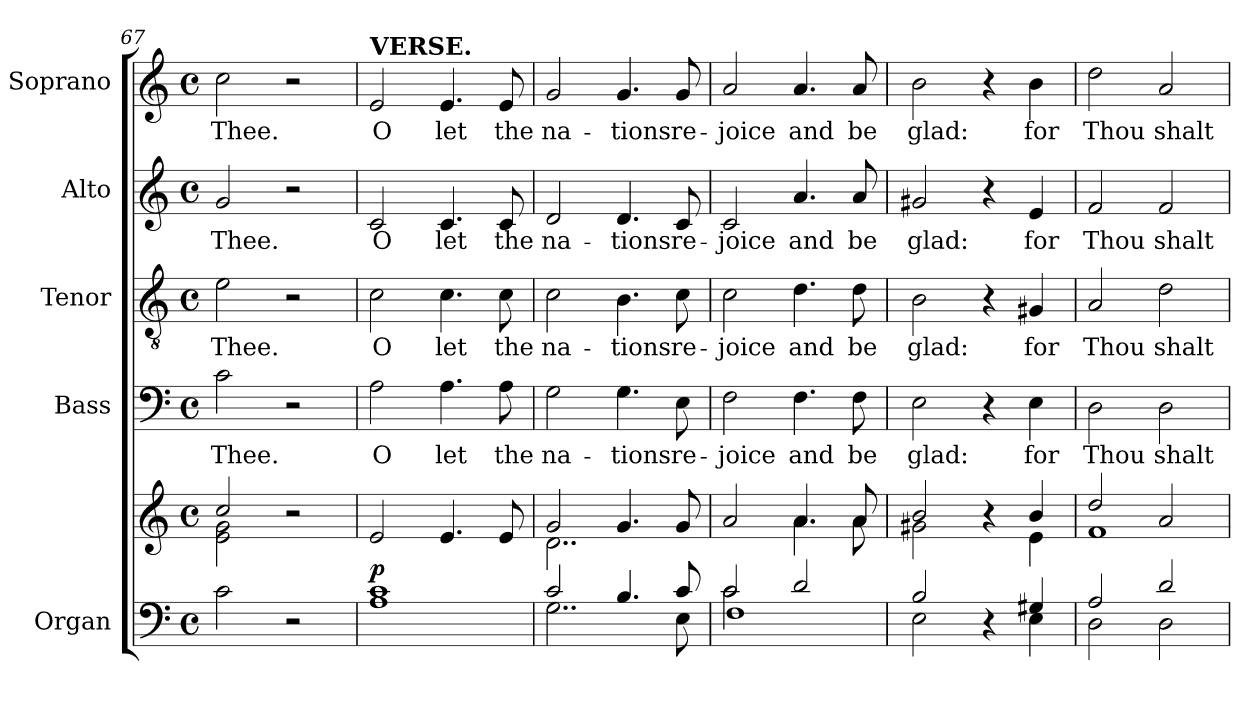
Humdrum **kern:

**kern	**kern	**dynam	**kern	**text	**kern	**text	**kern	**text	**kern	**text
*part5	*part5	*part5	*part4	*part4	*part3	*part3	*part2	*part2	*part1	*part1
*staff6	*staff5	*staff5/6	*staff4	*staff4	*staff3	*staff3	*staff2	*staff2	*staff1	*staff1
*I"Organ	*	*	*I"Bass	*	*I"Tenor	*	*I"Alto	*	*I"Soprano	*
*I'Org.	*	*	*I'B.	*	*I'T.	*	*I'A.	*	*I'S.	*
*clefF4	*clefG2	*	*clefF4	*	*clefGv2	*	*clefG2	*	*clefG2	*
*	*	*	*	*	*ITrd7c12	*	*	*	*	*
*k[]	*k[]	*	*k[]	*	*k[]	*	*k[]	*	*k[]	*
*C:	*C:	*	*C:	*	*C:	*	*C:	*	*C:	*
*M4/4	*M4/4	*	*M4/4	*	*M4/4	*	*M4/4	*	*M4/4	*
*met(c)	*met(c)	*	*met(c)	*	*met(c)	*	*met(c)	*	*met(c)	*
=67	=67	=67	=67	=67	=67	=67	=67	=67	=67	=67
*	*^	*	*	*	*	*	*	*	*	*
!	!	!	!	!	!LO:LY:b:color=#000000	!	!	!	!	!	!
!	!	!	!	!	!	!	!LO:LY:b:color=#000000	!	!	!	!
!	!	!	!	!	!	!	!	!	!LO:LY:b:color=#000000	!	!
!	!	!	!	!	!	!	!	!	!	!	!LO:LY:b:color=#000000
2ci\	2cci/	2ei\ 2gi	.	2ci\	Thee.	2Ei\	Thee.	2gi/	Thee.	2cci\	Thee.
2r	2r	2ryy	.	2r	.	2r	.	2r	.	2r	.
*	*v	*v	*	*	*	*	*	*	*	*	*
=68	=68	=68	=68	=68	=68	=68	=68	=68	=68	=68
*	*^	*	*	*	*	*	*	*	*	*
!	!	!	!	!	!LO:LY:b:color=#000000	!	!	!	!	!	!
*	*v	*v	*	*	*	*	*	*	*	*	*
*	*^	*	*	*	*	*	*	*	*	*
!	!	!	!	!	!	!	!LO:LY:b:color=#000000	!	!	!	!
*	*v	*v	*	*	*	*	*	*	*	*	*
*	*^	*	*	*	*	*	*	*	*	*
!	!	!	!	!	!	!	!	!	!LO:LY:b:color=#000000	!	!
*	*v	*v	*	*	*	*	*	*	*	*	*
*	*^	*	*	*	*	*	*	*	*	*
!	!	!	!	!	!	!	!	!	!	!LO:TX:a:B:t=VERSE.	!
!	!	!	!	!	!	!	!	!	!	!	!LO:LY:b:color=#000000
*	*v	*v	*	*	*	*	*	*	*	*	*
1Ai 1ci	2ei/	p	2Ai\	O	2Ci\	O	2ci/	O	2ei/	O
!	!	!	!	!LO:LY:b:color=#000000	!	!	!	!	!	!
!	!	!	!	!	!	!LO:LY:b:color=#000000	!	!	!	!
!	!	!	!	!	!	!	!	!LO:LY:b:color=#000000	!	!
!	!	!	!	!	!	!	!	!	!	!LO:LY:b:color=#000000
.	4.ei/	.	4.Ai\	let	4.Ci\	let	4.ci/	let	4.ei/	let
!	!	!	!	!LO:LY:b:color=#000000	!	!	!	!	!	!
!	!	!	!	!	!	!LO:LY:b:color=#000000	!	!	!	!
!	!	!	!	!	!	!	!	!LO:LY:b:color=#000000	!	!
!	!	!	!	!	!	!	!	!	!	!LO:LY:b:color=#000000
.	8ei/	.	8Ai\	the	8Ci\	the	8ci/	the	8ei/	the
=69	=69	=69	=69	=69	=69	=69	=69	=69	=69	=69
*^	*^	*	*	*	*	*	*	*	*	*
!	!	!	!	!	!	!LO:LY:b:color=#000000	!	!	!	!	!	!
!	!	!	!	!	!	!	!	!LO:LY:b:color=#000000	!	!	!	!
!	!	!	!	!	!	!	!	!	!	!LO:LY:b:color=#000000	!	!
!	!	!	!	!	!	!	!	!	!	!	!	!LO:LY:b:color=#000000
2ci/	2..Gi\	2gi/	2..di\	.	2Gi\	na-	2Ci\	na-	2di/	na-	2gi/	na-
!	!	!	!	!	!	!LO:LY:b:color=#000000	!	!	!	!	!	!
!	!	!	!	!	!	!	!	!LO:LY:b:color=#000000	!	!	!	!
!	!	!	!	!	!	!	!	!	!	!LO:LY:b:color=#000000	!	!
!	!	!	!	!	!	!	!	!	!	!	!	!LO:LY:b:color=#000000
4.Bi/	.	4.gi/	.	.	4.Gi\	-tions	4.BBi\	-tions	4.di/	-tions	4.gi/	-tions
!	!	!	!	!	!	!LO:LY:b:color=#000000	!	!	!	!	!	!
!	!	!	!	!	!	!	!	!LO:LY:b:color=#000000	!	!	!	!
!	!	!	!	!	!	!	!	!	!	!LO:LY:b:color=#000000	!	!
!	!	!	!	!	!	!	!	!	!	!	!	!LO:LY:b:color=#000000
8ci/	8Ei\	8gi/	8ryy	.	8Ei\	re-	8Ci\	re-	8ci/	re-	8gi/	re-
!!LO:PB:g=z
=70	=70	=70	=70	=70	=70	=70	=70	=70	=70	=70	=70	=70
*	*^	*	*^	*	*	*	*	*	*	*	*	*
!	!	!	!	!	!	!	!	!LO:LY:b:color=#000000	!	!	!	!	!	!
!	!	!	!	!	!	!	!	!	!	!LO:LY:b:color=#000000	!	!	!	!
!	!	!	!	!	!	!	!	!	!	!	!	!LO:LY:b:color=#000000	!	!
!	!	!	!	!	!	!	!	!	!	!	!	!	!	!LO:LY:b:color=#000000
2ci/	2ci\	1Fi	2ryy	2ai/	2ryy	.	2Fi\	-joice	2Ci\	-joice	2ci/	-joice	2ai/	-joice
!	!	!	!	!	!	!	!	!LO:LY:b:color=#000000	!	!	!	!	!	!
!	!	!	!	!	!	!	!	!	!	!LO:LY:b:color=#000000	!	!	!	!
!	!	!	!	!	!	!	!	!	!	!	!	!LO:LY:b:color=#000000	!	!
!	!	!	!	!	!	!	!	!	!	!	!	!	!	!LO:LY:b:color=#000000
2di/	2ryy	.	4.ai\	2ryy	4.ai/	.	4.Fi\	and	4.Di\	and	4.ai/	and	4.ai/	and
!	!	!	!	!	!	!	!	!LO:LY:b:color=#000000	!	!	!	!	!	!
!	!	!	!	!	!	!	!	!	!	!LO:LY:b:color=#000000	!	!	!	!
!	!	!	!	!	!	!	!	!	!	!	!	!LO:LY:b:color=#000000	!	!
!	!	!	!	!	!	!	!	!	!	!	!	!	!	!LO:LY:b:color=#000000
.	.	.	8ai\	.	8ai/	.	8Fi\	be	8Di\	be	8ai/	be	8ai/	be
*	*v	*v	*	*	*	*	*	*	*	*	*	*	*	*
*	*	*	*v	*v	*	*	*	*	*	*	*	*	*
=71	=71	=71	=71	=71	=71	=71	=71	=71	=71	=71	=71	=71
*	*	*	*^	*	*	*	*	*	*	*	*	*
!	!	!	!	!	!	!	!LO:LY:b:color=#000000	!	!	!	!	!	!
*	*	*	*v	*v	*	*	*	*	*	*	*	*	*
*	*	*	*^	*	*	*	*	*	*	*	*	*
!	!	!	!	!	!	!	!	!	!LO:LY:b:color=#000000	!	!	!	!
*	*	*	*v	*v	*	*	*	*	*	*	*	*	*
*	*	*	*^	*	*	*	*	*	*	*	*	*
!	!	!	!	!	!	!	!	!	!	!	!LO:LY:b:color=#000000	!	!
*	*	*	*v	*v	*	*	*	*	*	*	*	*	*
*	*	*	*^	*	*	*	*	*	*	*	*	*
!	!	!	!	!	!	!	!	!	!	!	!	!	!LO:LY:b:color=#000000
*	*	*	*v	*v	*	*	*	*	*	*	*	*	*
2Bi/	2Ei\	2bi/	2g#Xi\	.	2Ei\	glad:	2BBi\	glad:	2g#Xi/	glad:	2bi\	glad:
4ryy	4r	4r	4ryy	.	4r	.	4r	.	4r	.	4r	.
!	!	!	!	!	!	!LO:LY:b:color=#000000	!	!	!	!	!	!
!	!	!	!	!	!	!	!	!LO:LY:b:color=#000000	!	!	!	!
!	!	!	!	!	!	!	!	!	!	!LO:LY:b:color=#000000	!	!
!	!	!	!	!	!	!	!	!	!	!	!	!LO:LY:b:color=#000000
4G#Xi/	4Ei\	4bi/	4ei\	.	4Ei\	for	4GG#Xi/	for	4ei/	for	4bi\	for
=72	=72	=72	=72	=72	=72	=72	=72	=72	=72	=72	=72	=72
!	!	!	!	!	!	!LO:LY:b:color=#000000	!	!	!	!	!	!
!	!	!	!	!	!	!	!	!LO:LY:b:color=#000000	!	!	!	!
!	!	!	!	!	!	!	!	!	!	!LO:LY:b:color=#000000	!	!
!	!	!	!	!	!	!	!	!	!	!	!	!LO:LY:b:color=#000000
2Ai/	2Di\	2ddi/	1fi	.	2Di\	Thou	2AAi/	Thou	2fi/	Thou	2ddi\	Thou
!	!	!	!	!	!	!LO:LY:b:color=#000000	!	!	!	!	!	!
!	!	!	!	!	!	!	!	!LO:LY:b:color=#000000	!	!	!	!
!	!	!	!	!	!	!	!	!	!	!LO:LY:b:color=#000000	!	!
!	!	!	!	!	!	!	!	!	!	!	!	!LO:LY:b:color=#000000
2di/	2Di\	2ai/	.	.	2Di\	shalt	2Di\	shalt	2fi/	shalt	2ai/	shalt
*v	*v	*	*	*	*	*	*	*	*	*	*	*
*	*v	*v	*	*	*	*	*	*	*	*	*
=	=	=	=	=	=	=	=	=	=	=
*-	*-	*-	*-	*-	*-	*-	*-	*-	*-	*-
